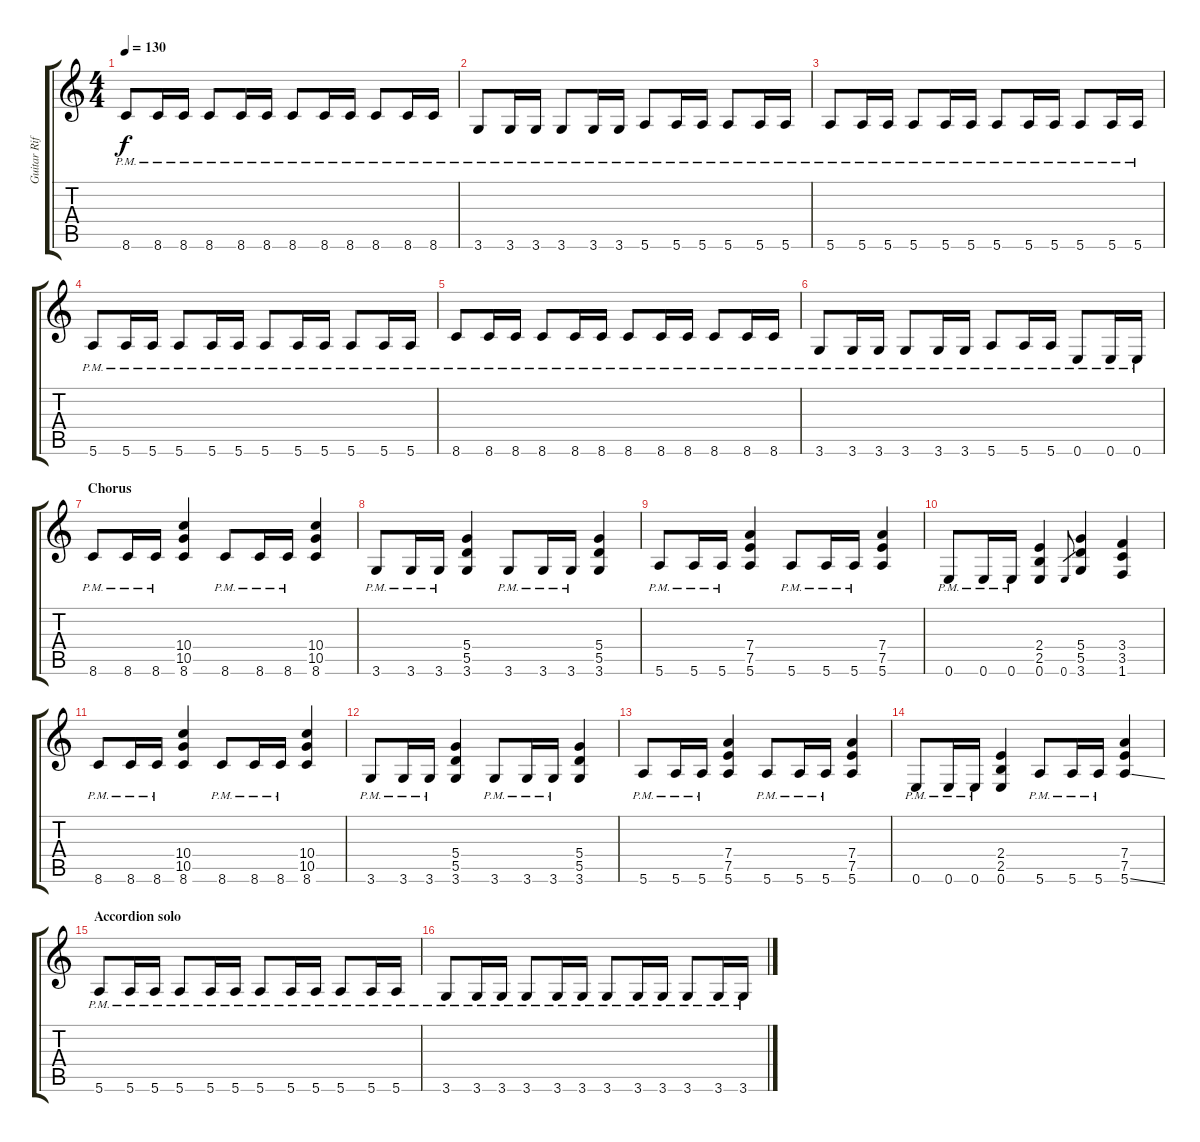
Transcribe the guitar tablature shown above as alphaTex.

\track ("Guitar Riff" "Guitar Rif") {instrument distortionguitar}
\staff {score tabs}
\tuning (E4 B3 G3 D3 A2 E2) {hide}
\ts (4 4)
\tempo 130
\clef g2
\ks c
8.6{pm}.8{dy f} 8.6{pm}.16 8.6{pm}.16 8.6{pm}.8 8.6{pm}.16 8.6{pm}.16 8.6{pm}.8 8.6{pm}.16 8.6{pm}.16 8.6{pm}.8 8.6{pm}.16 8.6{pm}.16 |
3.6{pm}.8 3.6{pm}.16 3.6{pm}.16 3.6{pm}.8 3.6{pm}.16 3.6{pm}.16 5.6{pm}.8 5.6{pm}.16 5.6{pm}.16 5.6{pm}.8 5.6{pm}.16 5.6{pm}.16 |
5.6{pm}.8 5.6{pm}.16 5.6{pm}.16 5.6{pm}.8 5.6{pm}.16 5.6{pm}.16 5.6{pm}.8 5.6{pm}.16 5.6{pm}.16 5.6{pm}.8 5.6{pm}.16 5.6{pm}.16 |
5.6{pm}.8 5.6{pm}.16 5.6{pm}.16 5.6{pm}.8 5.6{pm}.16 5.6{pm}.16 5.6{pm}.8 5.6{pm}.16 5.6{pm}.16 5.6{pm}.8 5.6{pm}.16 5.6{pm}.16 |
8.6{pm}.8 8.6{pm}.16 8.6{pm}.16 8.6{pm}.8 8.6{pm}.16 8.6{pm}.16 8.6{pm}.8 8.6{pm}.16 8.6{pm}.16 8.6{pm}.8 8.6{pm}.16 8.6{pm}.16 |
3.6{pm}.8 3.6{pm}.16 3.6{pm}.16 3.6{pm}.8 3.6{pm}.16 3.6{pm}.16 5.6{pm}.8 5.6{pm}.16 5.6{pm}.16 0.6{pm}.8 0.6{pm}.16 0.6{pm}.16 |
\section ("" "Chorus")
8.6{pm}.8 8.6{pm}.16 8.6{pm}.16 (10.4 10.5 8.6).4 8.6{pm}.8 8.6{pm}.16 8.6{pm}.16 (10.4 10.5 8.6).4 |
3.6{pm}.8 3.6{pm}.16 3.6{pm}.16 (5.4 5.5 3.6).4 3.6{pm}.8 3.6{pm}.16 3.6{pm}.16 (5.4 5.5 3.6).4 |
5.6{pm}.8 5.6{pm}.16 5.6{pm}.16 (7.4 7.5 5.6).4 5.6{pm}.8 5.6{pm}.16 5.6{pm}.16 (7.4 7.5 5.6).4 |
0.6{pm}.8 0.6{pm}.16 0.6{pm}.16 (2.4 2.5 0.6).4 0.6.8{gr} (5.4 5.5 3.6).4 (3.4 3.5 1.6).4 |
8.6{pm}.8 8.6{pm}.16 8.6{pm}.16 (10.4 10.5 8.6).4 8.6{pm}.8 8.6{pm}.16 8.6{pm}.16 (10.4 10.5 8.6).4 |
3.6{pm}.8 3.6{pm}.16 3.6{pm}.16 (5.4 5.5 3.6).4 3.6{pm}.8 3.6{pm}.16 3.6{pm}.16 (5.4 5.5 3.6).4 |
5.6{pm}.8 5.6{pm}.16 5.6{pm}.16 (7.4 7.5 5.6).4 5.6{pm}.8 5.6{pm}.16 5.6{pm}.16 (7.4 7.5 5.6).4 |
0.6{pm}.8 0.6{pm}.16 0.6{pm}.16 (2.4 2.5 0.6).4 5.6{pm}.8 5.6{pm}.16 5.6{pm}.16 (7.4 7.5 5.6{ss}).4 |
\section ("" "Accordion solo")
5.6{pm}.8 5.6{pm}.16 5.6{pm}.16 5.6{pm}.8 5.6{pm}.16 5.6{pm}.16 5.6{pm}.8 5.6{pm}.16 5.6{pm}.16 5.6{pm}.8 5.6{pm}.16 5.6{pm}.16 |
3.6{pm}.8 3.6{pm}.16 3.6{pm}.16 3.6{pm}.8 3.6{pm}.16 3.6{pm}.16 3.6{pm}.8 3.6{pm}.16 3.6{pm}.16 3.6{pm}.8 3.6{pm}.16 3.6{pm}.16
